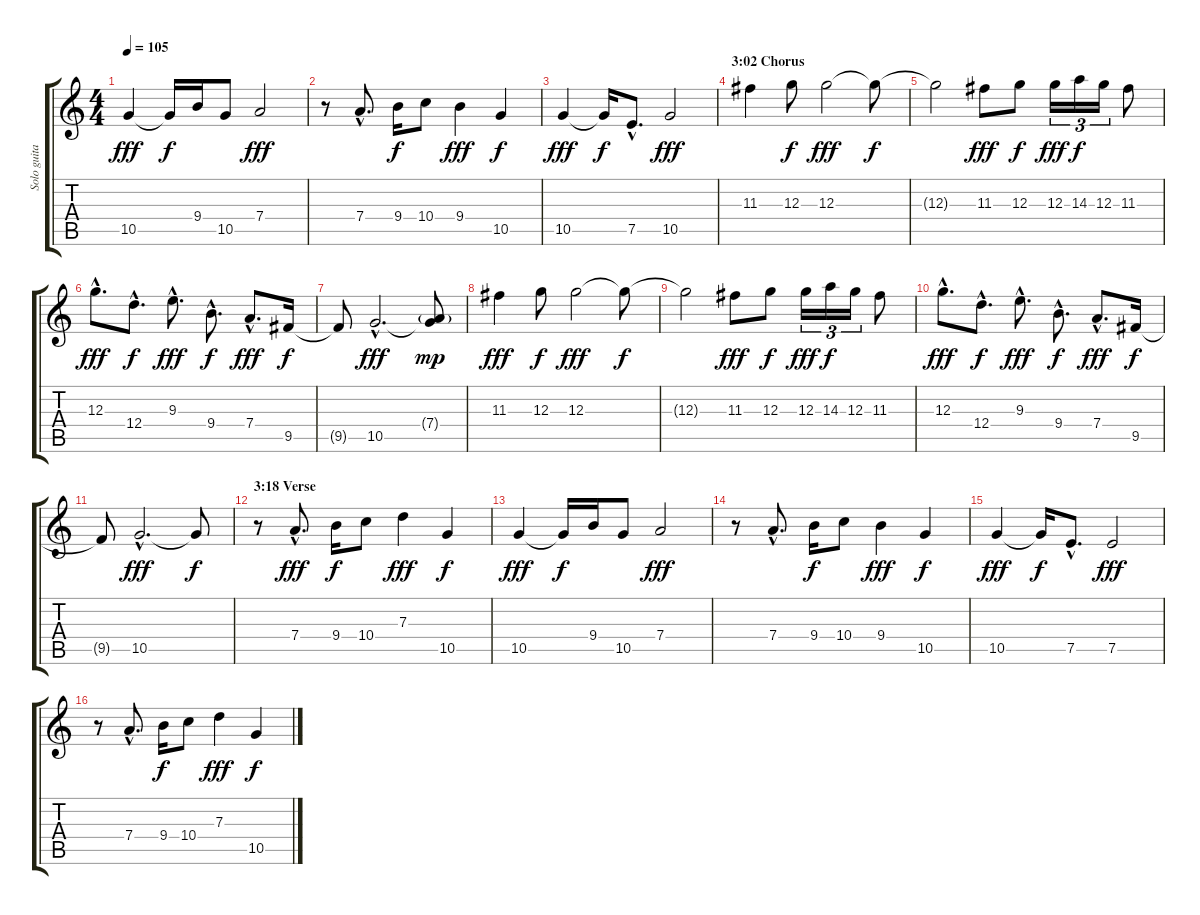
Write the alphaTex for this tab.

\track ("Solo guitar (Steve Morse)" "Solo guita") {instrument electricguitarmuted}
\staff {score tabs}
\tuning (E4 B3 G3 D3 A2 E2) {hide}
\ts (4 4)
\tempo 105
\clef g2
\ks c
10.5.4{dy fff} 10.5{t}.16{dy f} 9.4.16 10.5.8 7.4.2{dy fff} |
r.8 7.4{hac}.8{d} 9.4.16{dy f} 10.4.8 9.4.4{dy fff} 10.5.4{dy f} |
10.5.4{dy fff} 10.5{t}.16{dy f} 7.5{hac}.8{d} 10.5.2{dy fff} |
\section ("" "3:02 Chorus")
11.3.4 12.3.8{dy f} 12.3.2{dy fff} 12.3{t}.8{dy f} |
12.3{t}.2 11.3.8{dy fff} 12.3.8{dy f} 12.3.16{tu (3 2) dy fff} 14.3.16{tu (3 2) dy f} 12.3.16{tu (3 2)} 11.3.8 |
12.3{hac}.8{d dy fff} 12.4{hac}.8{d dy f} 9.3{hac}.8{d dy fff} 9.4{hac}.8{d dy f} 7.4{hac}.8{d dy fff} 9.5.16{dy f} |
9.5{t}.8 10.5{hac}.2{d dy fff} (7.4{g} 10.5{t}).8{dy mp} |
11.3.4{dy fff} 12.3.8{dy f} 12.3.2{dy fff} 12.3{t}.8{dy f} |
12.3{t}.2 11.3.8{dy fff} 12.3.8{dy f} 12.3.16{tu (3 2) dy fff} 14.3.16{tu (3 2) dy f} 12.3.16{tu (3 2)} 11.3.8 |
12.3{hac}.8{d dy fff} 12.4{hac}.8{d dy f} 9.3{hac}.8{d dy fff} 9.4{hac}.8{d dy f} 7.4{hac}.8{d dy fff} 9.5.16{dy f} |
9.5{t}.8 10.5{hac}.2{d dy fff} 10.5{t}.8{dy f} |
\section ("" "3:18 Verse")
r.8 7.4{hac}.8{d dy fff} 9.4.16{dy f} 10.4.8 7.3.4{dy fff} 10.5.4{dy f} |
10.5.4{dy fff} 10.5{t}.16{dy f} 9.4.16 10.5.8 7.4.2{dy fff} |
r.8 7.4{hac}.8{d} 9.4.16{dy f} 10.4.8 9.4.4{dy fff} 10.5.4{dy f} |
10.5.4{dy fff} 10.5{t}.16{dy f} 7.5{hac}.8{d} 7.5.2{dy fff} |
r.8 7.4{hac}.8{d} 9.4.16{dy f} 10.4.8 7.3.4{dy fff} 10.5.4{dy f}
